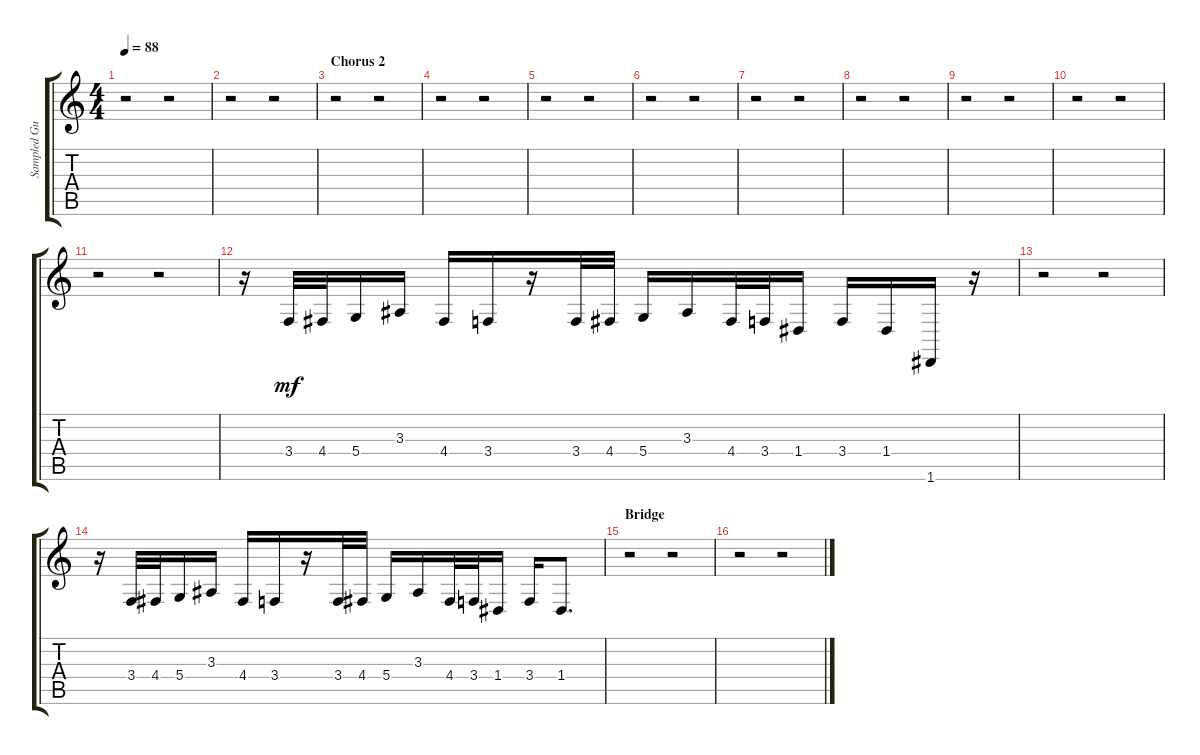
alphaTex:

\track ("Sampled Guitar" "Sampled Gu") {instrument lead2sawtooth}
\staff {score tabs}
\tuning (E4 B3 G3 D3 A2 D2) {hide}
\ts (4 4)
\tempo 88
\clef g2
\ks c
r.2{dy mf} r.2 |
r.2 r.2 |
\section ("" "Chorus 2")
r.2 r.2 |
r.2 r.2 |
r.2 r.2 |
r.2 r.2 |
r.2 r.2 |
r.2 r.2 |
r.2 r.2 |
r.2 r.2 |
r.2 r.2 |
r.16 3.4.32 4.4.32 5.4.16 3.3.16 4.4.16 3.4.16 r.16 3.4.32 4.4.32 5.4.16 3.3.16 4.4.32 3.4.32 1.4.16 3.4.16 1.4.16 1.6.16 r.16 |
r.2 r.2 |
r.16 3.4.32 4.4.32 5.4.16 3.3.16 4.4.16 3.4.16 r.16 3.4.32 4.4.32 5.4.16 3.3.16 4.4.32 3.4.32 1.4.16 3.4.16 1.4.8{d} |
\section ("" "Bridge")
r.2 r.2 |
r.2 r.2
